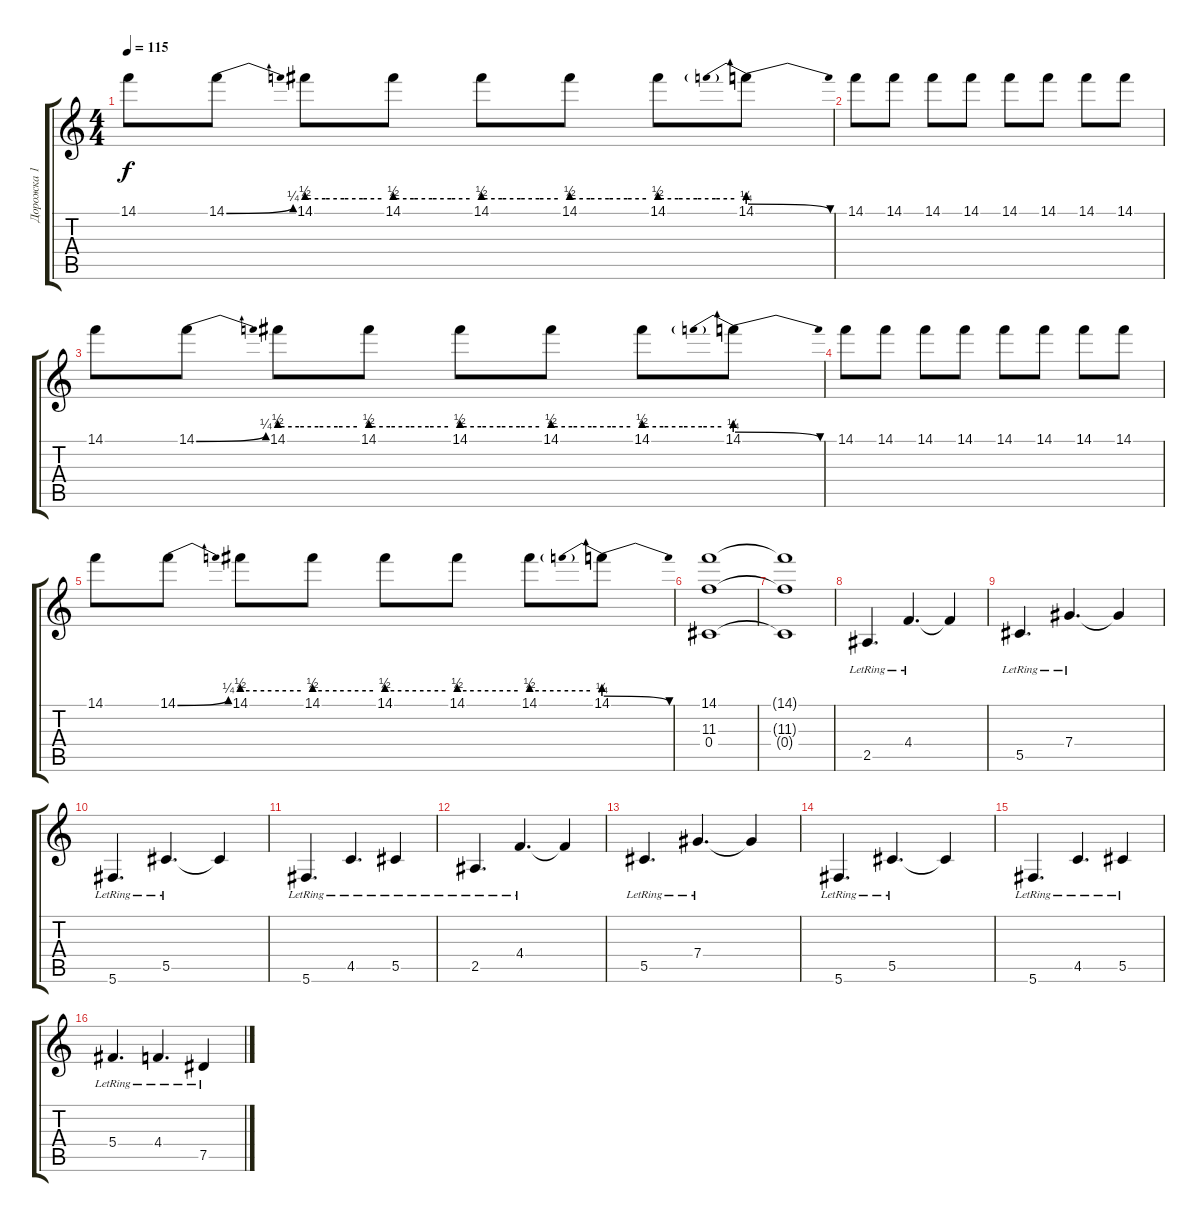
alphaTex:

\track ("Дорожка 1" "Дорожка 1") {instrument electricguitarjazz}
\staff {score tabs}
\tuning (Eb4 Bb3 Gb3 Db3 Ab2 Db2) {hide}
\ts (4 4)
\tempo 115
\clef g2
\ks c
14.1.8{dy f} 14.1{be (bend 0 0 60 1)}.8 14.1{be (custom 0 2 15 2 30 2 45 2 60 2)}.8 14.1{be (custom 0 2 15 2 30 2 45 2 60 2)}.8 14.1{be (custom 0 2 15 2 30 2 45 2 60 2)}.8 14.1{be (custom 0 2 15 2 30 2 45 2 60 2)}.8 14.1{be (custom 0 2 15 2 30 2 45 2 60 2)}.8 14.1{be (prebendrelease 0 1 60 0)}.8 |
14.1.8 14.1.8 14.1.8 14.1.8 14.1.8 14.1.8 14.1.8 14.1.8 |
14.1.8 14.1{be (bend 0 0 60 1)}.8 14.1{be (custom 0 2 15 2 30 2 45 2 60 2)}.8 14.1{be (custom 0 2 15 2 30 2 45 2 60 2)}.8 14.1{be (custom 0 2 15 2 30 2 45 2 60 2)}.8 14.1{be (custom 0 2 15 2 30 2 45 2 60 2)}.8 14.1{be (custom 0 2 15 2 30 2 45 2 60 2)}.8 14.1{be (prebendrelease 0 1 60 0)}.8 |
14.1.8 14.1.8 14.1.8 14.1.8 14.1.8 14.1.8 14.1.8 14.1.8 |
14.1.8 14.1{be (bend 0 0 60 1)}.8 14.1{be (custom 0 2 15 2 30 2 45 2 60 2)}.8 14.1{be (custom 0 2 15 2 30 2 45 2 60 2)}.8 14.1{be (custom 0 2 15 2 30 2 45 2 60 2)}.8 14.1{be (custom 0 2 15 2 30 2 45 2 60 2)}.8 14.1{be (custom 0 2 15 2 30 2 45 2 60 2)}.8 14.1{be (prebendrelease 0 1 60 0)}.8 |
(14.1 11.3 0.4).1 |
(14.1{t} 11.3{t} 0.4{t}).1 |
2.5{lr}.4{d instrument electricguitarjazz} 4.4{lr}.4{d} 4.4{t}.4 |
5.5{lr}.4{d} 7.4{lr}.4{d} 7.4{t}.4 |
5.6{lr}.4{d} 5.5{lr}.4{d} 5.5{t}.4 |
5.6{lr}.4{d} 4.5{lr}.4{d} 5.5{lr}.4 |
2.5{lr}.4{d} 4.4{lr}.4{d} 4.4{t}.4 |
5.5{lr}.4{d} 7.4{lr}.4{d} 7.4{t}.4 |
5.6{lr}.4{d} 5.5{lr}.4{d} 5.5{t}.4 |
5.6{lr}.4{d} 4.5{lr}.4{d} 5.5{lr}.4 |
5.4{lr}.4{d} 4.4{lr}.4{d} 7.5{lr}.4
